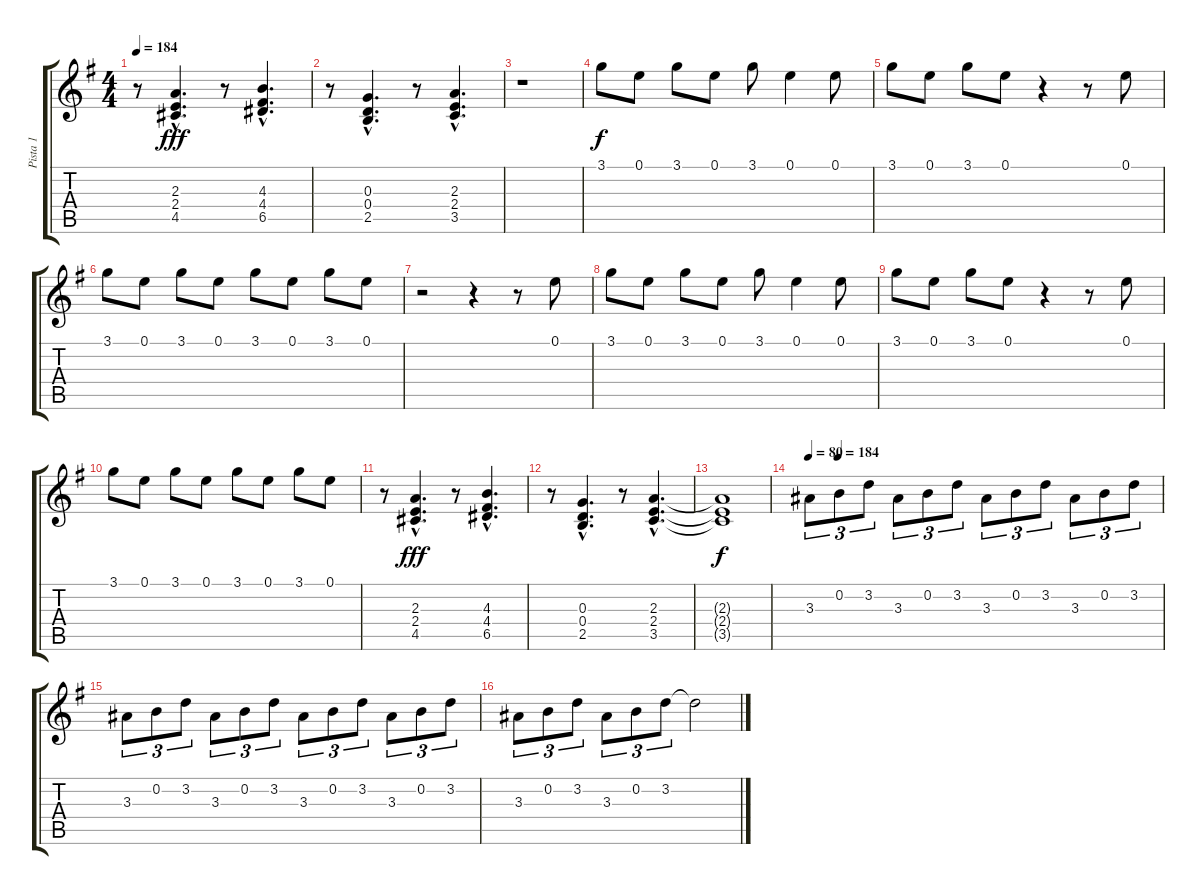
\track ("Pista 1" "Pista 1") {instrument distortionguitar}
\staff {score tabs}
\tuning (E4 B3 G3 D3 A2 E2) {hide}
\ts (4 4)
\tempo 184
\clef g2
\ks g
r.8{dy f} (2.3{hac} 2.4{hac} 4.5{hac}).4{d dy fff} r.8 (4.3{hac} 4.4{hac} 6.5{hac}).4{d} |
r.8 (0.3{hac} 0.4{hac} 2.5{hac}).4{d} r.8 (2.3{hac} 2.4{hac} 3.5{hac}).4{d} |
r.1 |
3.1.8{dy f} 0.1.8 3.1.8 0.1.8 3.1.8 0.1.4 0.1.8 |
3.1.8 0.1.8 3.1.8 0.1.8 r.4 r.8 0.1.8 |
3.1.8 0.1.8 3.1.8 0.1.8 3.1.8 0.1.8 3.1.8 0.1.8 |
r.2 r.4 r.8 0.1.8 |
3.1.8 0.1.8 3.1.8 0.1.8 3.1.8 0.1.4 0.1.8 |
3.1.8 0.1.8 3.1.8 0.1.8 r.4 r.8 0.1.8 |
3.1.8 0.1.8 3.1.8 0.1.8 3.1.8 0.1.8 3.1.8 0.1.8 |
r.8 (2.3{hac} 2.4{hac} 4.5{hac}).4{d dy fff} r.8 (4.3{hac} 4.4{hac} 6.5{hac}).4{d} |
r.8 (0.3{hac} 0.4{hac} 2.5{hac}).4{d} r.8 (2.3{hac} 2.4{hac} 3.5{hac}).4{d} |
(2.3{t} 2.4{t} 3.5{t}).1{dy f} |
\tempo 80
\tempo (184 0.08333333333333333)
3.3.8{tu (3 2)} 0.2.8{tu (3 2)} 3.2.8{tu (3 2)} 3.3.8{tu (3 2)} 0.2.8{tu (3 2)} 3.2.8{tu (3 2)} 3.3.8{tu (3 2)} 0.2.8{tu (3 2)} 3.2.8{tu (3 2)} 3.3.8{tu (3 2)} 0.2.8{tu (3 2)} 3.2.8{tu (3 2)} |
3.3.8{tu (3 2)} 0.2.8{tu (3 2)} 3.2.8{tu (3 2)} 3.3.8{tu (3 2)} 0.2.8{tu (3 2)} 3.2.8{tu (3 2)} 3.3.8{tu (3 2)} 0.2.8{tu (3 2)} 3.2.8{tu (3 2)} 3.3.8{tu (3 2)} 0.2.8{tu (3 2)} 3.2.8{tu (3 2)} |
3.3.8{tu (3 2)} 0.2.8{tu (3 2)} 3.2.8{tu (3 2)} 3.3.8{tu (3 2)} 0.2.8{tu (3 2)} 3.2.8{tu (3 2)} 3.2{t}.2
